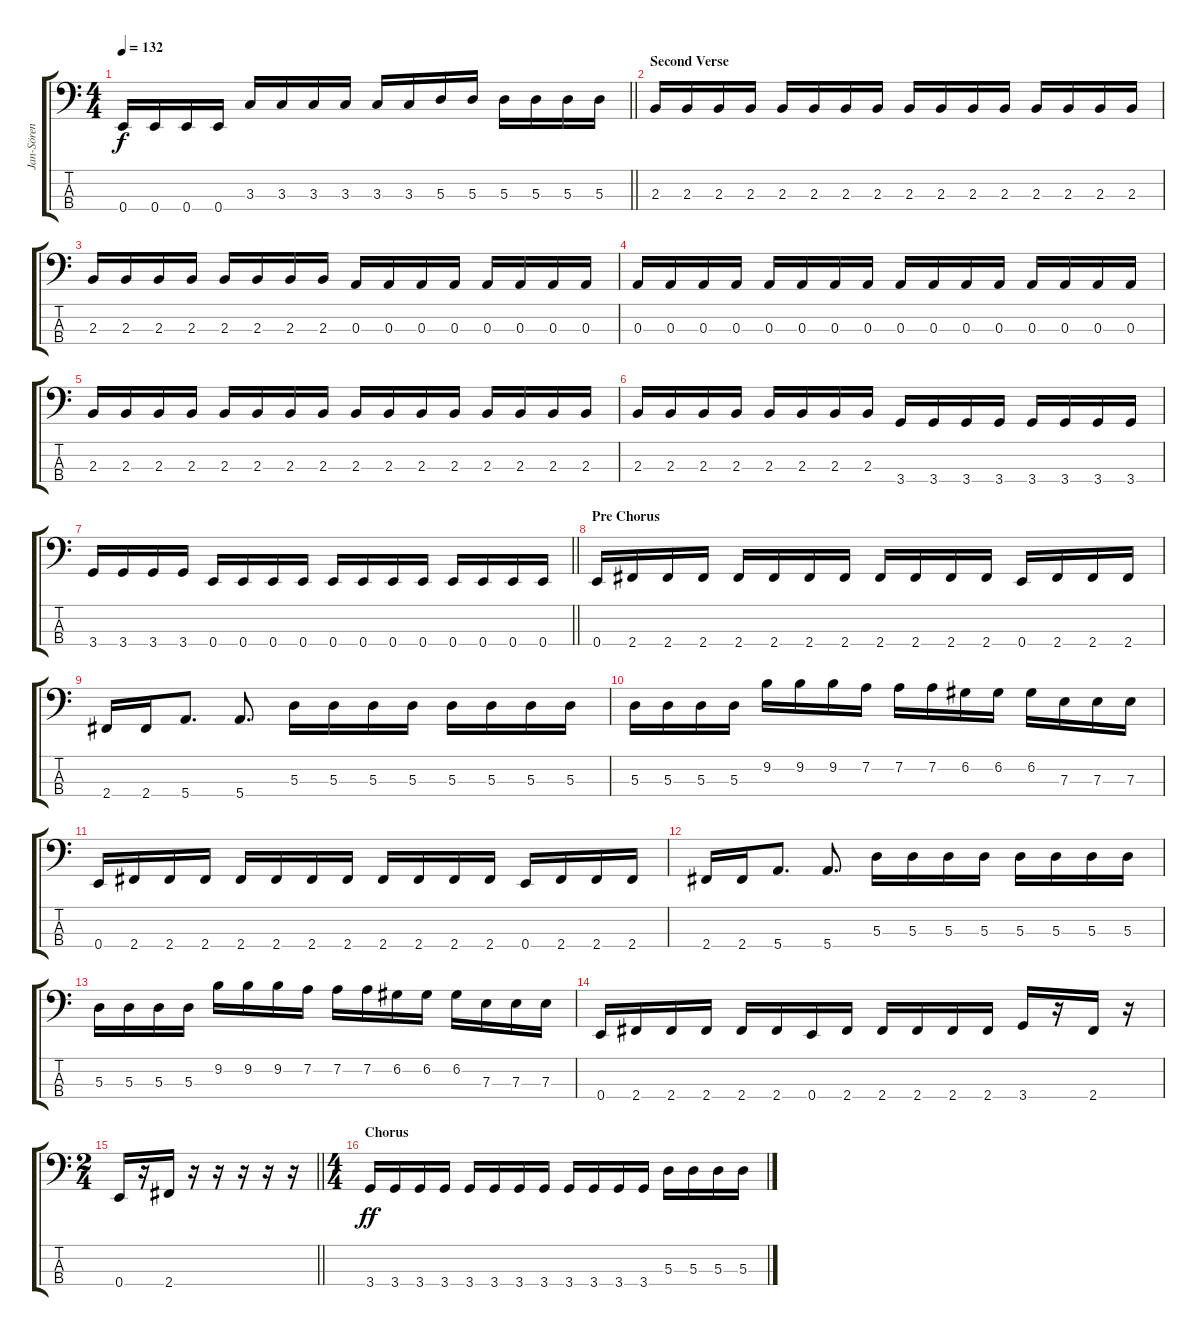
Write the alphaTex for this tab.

\track ("Jan-Sören Eckert" "Jan-Sören ") {instrument electricbasspick}
\staff {score tabs}
\tuning (G2 D2 A1 E1) {hide}
\ts (4 4)
\tempo 132
\clef f4
\barLineRight lightlight
\ks c
0.4.16{dy f} 0.4.16 0.4.16 0.4.16 3.3.16 3.3.16 3.3.16 3.3.16 3.3.16 3.3.16 5.3.16 5.3.16 5.3.16 5.3.16 5.3.16 5.3.16 |
\section ("" "Second Verse")
2.3.16 2.3.16 2.3.16 2.3.16 2.3.16 2.3.16 2.3.16 2.3.16 2.3.16 2.3.16 2.3.16 2.3.16 2.3.16 2.3.16 2.3.16 2.3.16 |
2.3.16 2.3.16 2.3.16 2.3.16 2.3.16 2.3.16 2.3.16 2.3.16 0.3.16 0.3.16 0.3.16 0.3.16 0.3.16 0.3.16 0.3.16 0.3.16 |
0.3.16 0.3.16 0.3.16 0.3.16 0.3.16 0.3.16 0.3.16 0.3.16 0.3.16 0.3.16 0.3.16 0.3.16 0.3.16 0.3.16 0.3.16 0.3.16 |
2.3.16 2.3.16 2.3.16 2.3.16 2.3.16 2.3.16 2.3.16 2.3.16 2.3.16 2.3.16 2.3.16 2.3.16 2.3.16 2.3.16 2.3.16 2.3.16 |
2.3.16 2.3.16 2.3.16 2.3.16 2.3.16 2.3.16 2.3.16 2.3.16 3.4.16 3.4.16 3.4.16 3.4.16 3.4.16 3.4.16 3.4.16 3.4.16 |
\barLineRight lightlight
3.4.16 3.4.16 3.4.16 3.4.16 0.4.16 0.4.16 0.4.16 0.4.16 0.4.16 0.4.16 0.4.16 0.4.16 0.4.16 0.4.16 0.4.16 0.4.16 |
\section ("" "Pre Chorus")
0.4.16 2.4.16 2.4.16 2.4.16 2.4.16 2.4.16 2.4.16 2.4.16 2.4.16 2.4.16 2.4.16 2.4.16 0.4.16 2.4.16 2.4.16 2.4.16 |
2.4.16 2.4.16 5.4.8{d} 5.4.8{d} 5.3.16 5.3.16 5.3.16 5.3.16 5.3.16 5.3.16 5.3.16 5.3.16 |
5.3.16 5.3.16 5.3.16 5.3.16 9.2.16 9.2.16 9.2.16 7.2.16 7.2.16 7.2.16 6.2.16 6.2.16 6.2.16 7.3.16 7.3.16 7.3.16 |
0.4.16 2.4.16 2.4.16 2.4.16 2.4.16 2.4.16 2.4.16 2.4.16 2.4.16 2.4.16 2.4.16 2.4.16 0.4.16 2.4.16 2.4.16 2.4.16 |
2.4.16 2.4.16 5.4.8{d} 5.4.8{d} 5.3.16 5.3.16 5.3.16 5.3.16 5.3.16 5.3.16 5.3.16 5.3.16 |
5.3.16 5.3.16 5.3.16 5.3.16 9.2.16 9.2.16 9.2.16 7.2.16 7.2.16 7.2.16 6.2.16 6.2.16 6.2.16 7.3.16 7.3.16 7.3.16 |
0.4.16 2.4.16 2.4.16 2.4.16 2.4.16 2.4.16 0.4.16 2.4.16 2.4.16 2.4.16 2.4.16 2.4.16 3.4.16 r.16 2.4.16 r.16 |
\ts (2 4)
\barLineRight lightlight
0.4.16 r.16 2.4.16 r.16 r.16 r.16 r.16 r.16 |
\ts (4 4)
\section ("" "Chorus")
3.4.16{dy ff} 3.4.16 3.4.16 3.4.16 3.4.16 3.4.16 3.4.16 3.4.16 3.4.16 3.4.16 3.4.16 3.4.16 5.3.16 5.3.16 5.3.16 5.3.16
